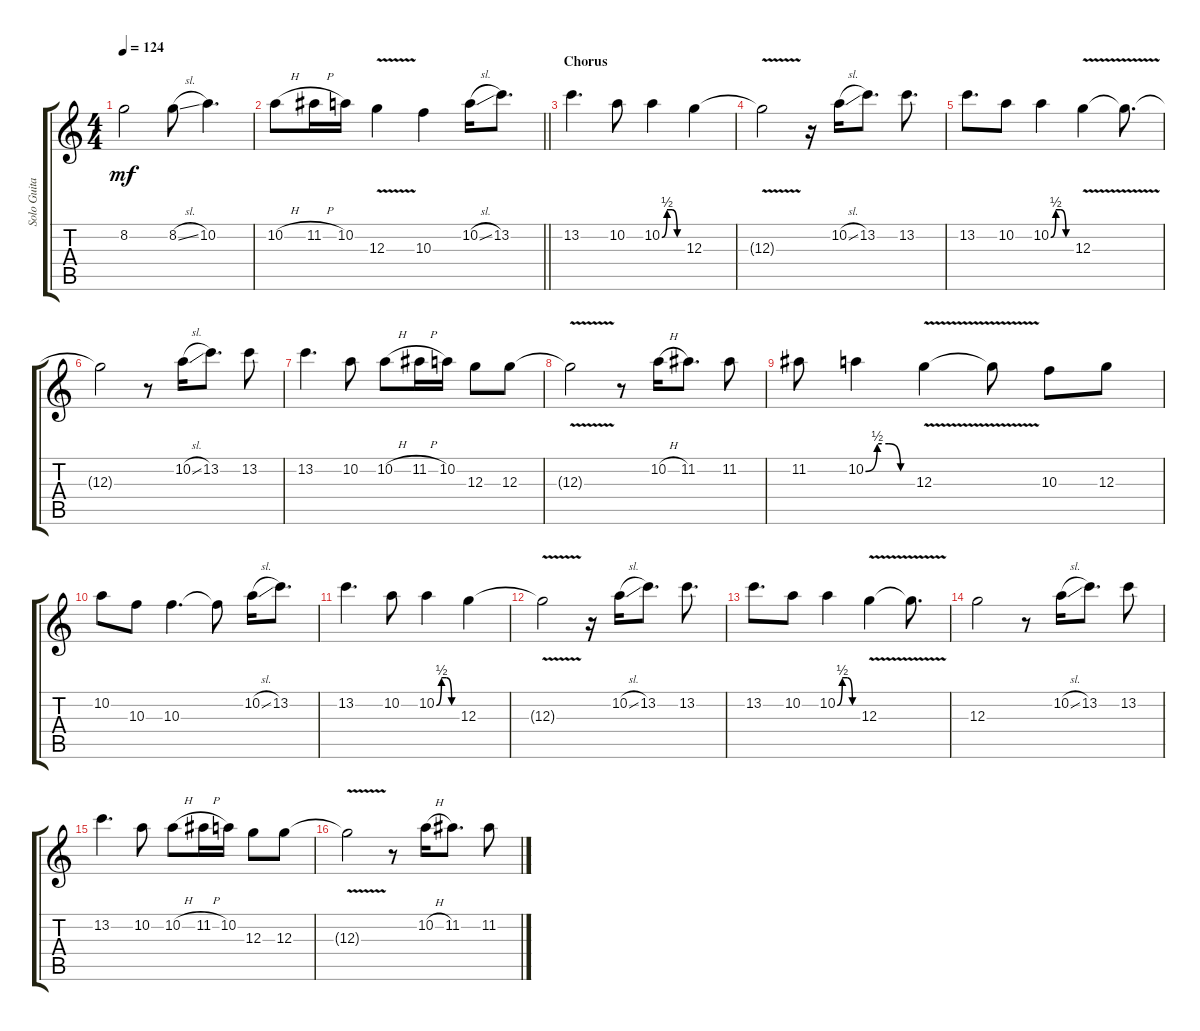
\track ("Solo Guitar" "Solo Guita") {instrument distortionguitar}
\staff {score tabs}
\tuning (E4 B3 G3 D3 A2 E2) {hide}
\ts (4 4)
\tempo 124
\clef g2
\ks c
8.2{t}.2{dy mf} 8.2{sl}.8 10.2.4{d} |
\barLineRight lightlight
10.2{h}.8 11.2{h}.16 10.2.16 12.3{v}.4 10.3.4 10.2{sl}.16 13.2.8{d} |
\section ("" "Chorus")
13.2.4{d} 10.2.8 10.2{be (custom 0 0 15 2 30 2 45 0 60 0)}.4 12.3.4 |
12.3{v t}.2 r.16 10.2{sl}.16 13.2.8{d} 13.2.8{d} |
13.2.8{d} 10.2.8 10.2{be (custom 0 0 15 2 30 2 45 0 60 0)}.4 12.3{v}.4 12.3{t}.8{d} |
12.3{t}.2 r.8 10.2{sl}.16 13.2.8{d} 13.2.8 |
13.2.4{d} 10.2.8 10.2{h}.8 11.2{h}.16 10.2.16 12.3.8 12.3.8 |
12.3{v t}.2 r.8 10.2{h}.16 11.2.8{d} 11.2.8 |
11.2.8 10.2{be (custom 0 0 15 2 30 2 45 0 60 0)}.4 12.3{v}.4 12.3{t}.8 10.3.8 12.3.8 |
10.2.8 10.3.8 10.3.4{d} 10.3{t}.8 10.2{sl}.16 13.2.8{d} |
13.2.4{d} 10.2.8 10.2{be (custom 0 0 15 2 30 2 45 0 60 0)}.4 12.3.4 |
12.3{v t}.2 r.16 10.2{sl}.16 13.2.8{d} 13.2.8{d} |
13.2.8{d} 10.2.8 10.2{be (custom 0 0 15 2 30 2 45 0 60 0)}.4 12.3{v}.4 12.3{t}.8{d} |
12.3.2 r.8 10.2{sl}.16 13.2.8{d} 13.2.8 |
13.2.4{d} 10.2.8 10.2{h}.8 11.2{h}.16 10.2.16 12.3.8 12.3.8 |
12.3{v t}.2 r.8 10.2{h}.16 11.2.8{d} 11.2.8
